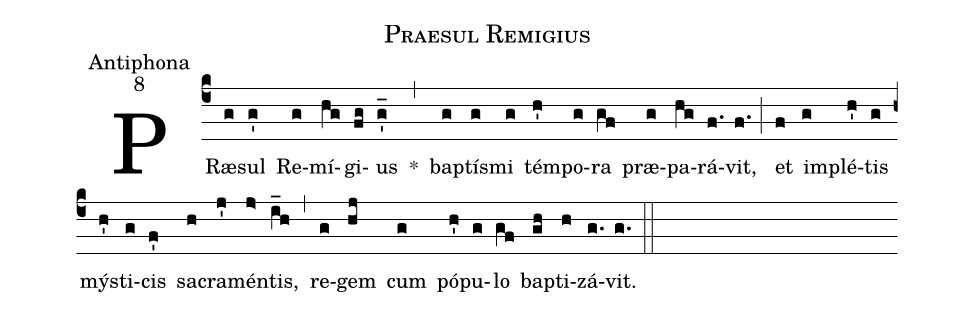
name:Praesul Remigius;
office-part:Antiphona;
mode:8;
%%
(c4)PRæ(g)sul(g') Re(g)mí(hg)gi(fg)us(g'_) *(,) bap(g)tís(g)mi(g) tém(h')po(g)ra(gf) præ(g)pa(hg)rá(f.)vit,(f.) (;) et(f) im(g)plé(h')tis(g) mýs(h')ti(g)cis(f') sa(h)cra(j')mén(j>)tis,(i_h) (,) re(g)gem(hj) cum(g) pó(h')pu(g)lo(gf) bap(gh)ti(h)zá(g.)vit.(g.) (::)
